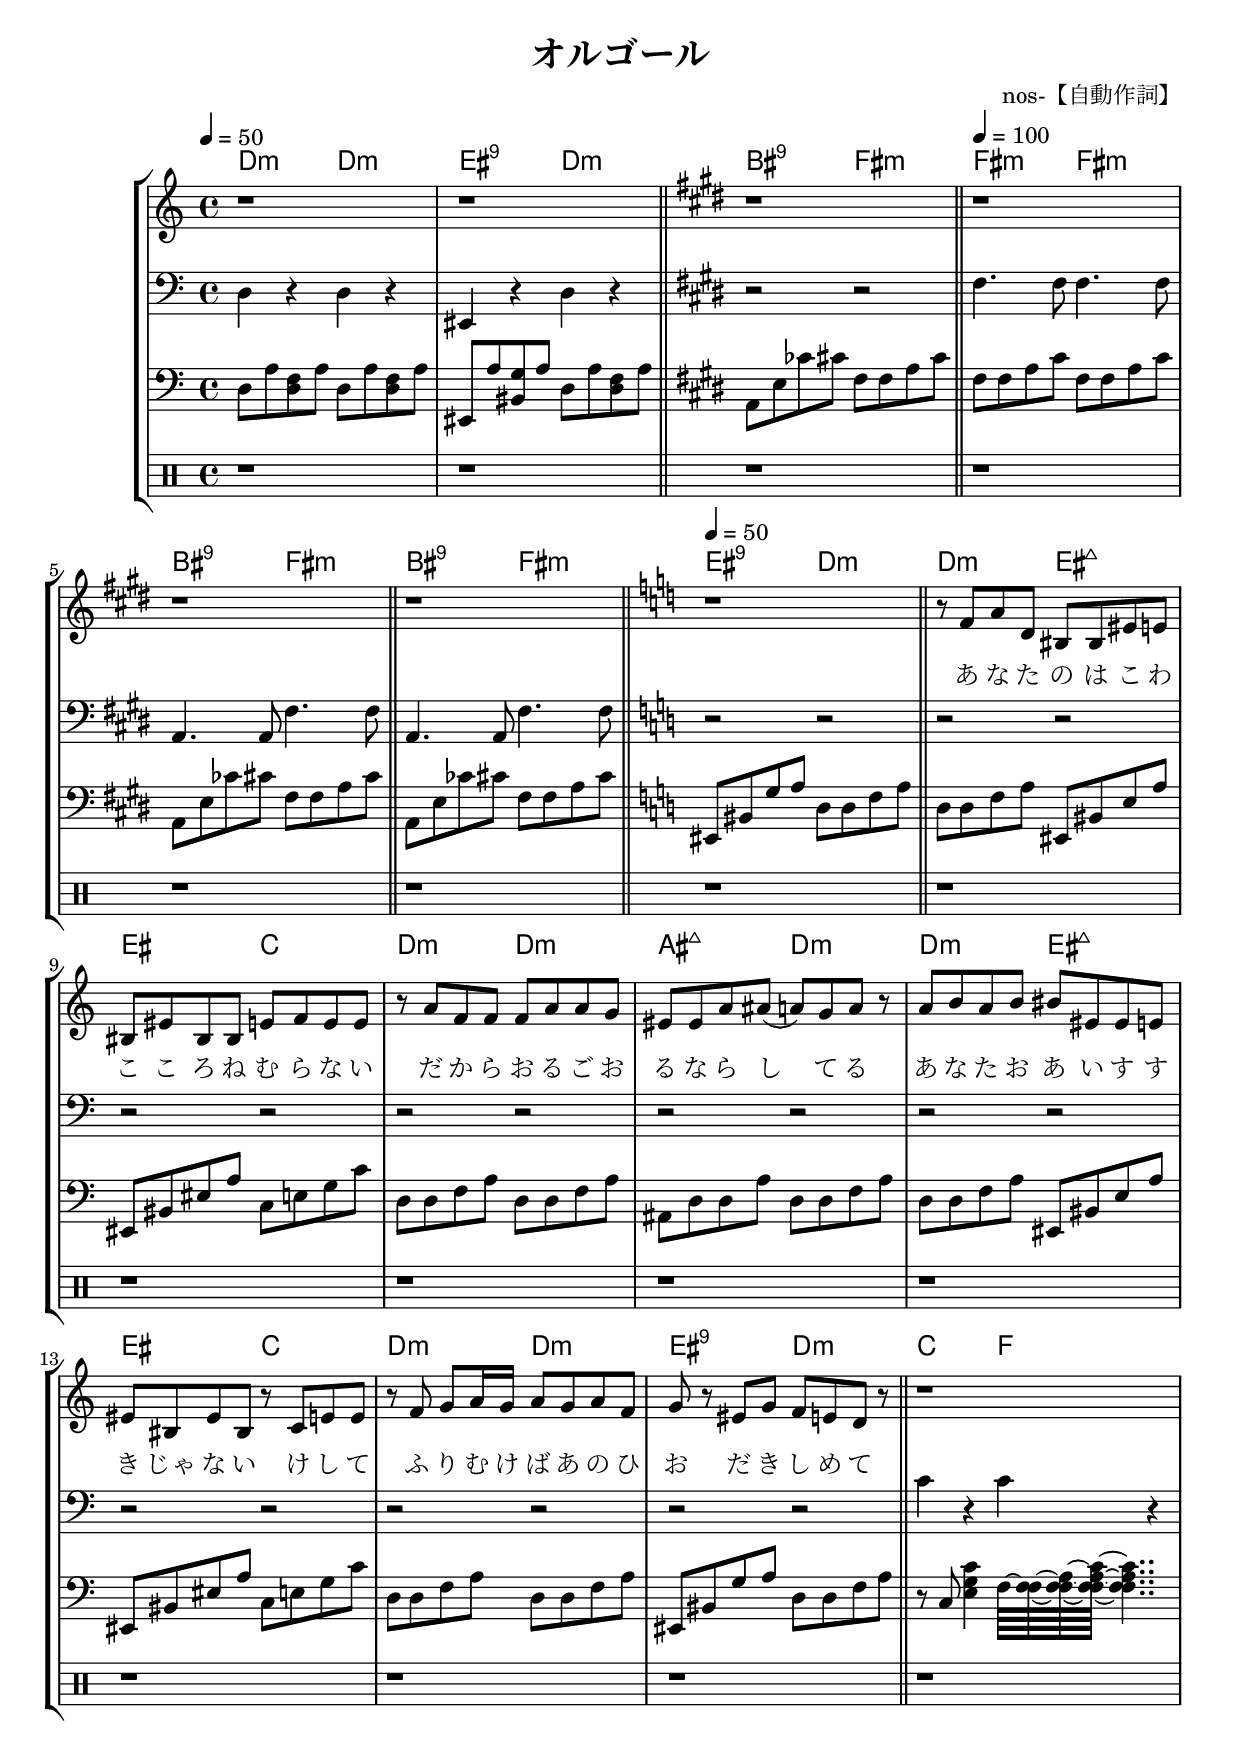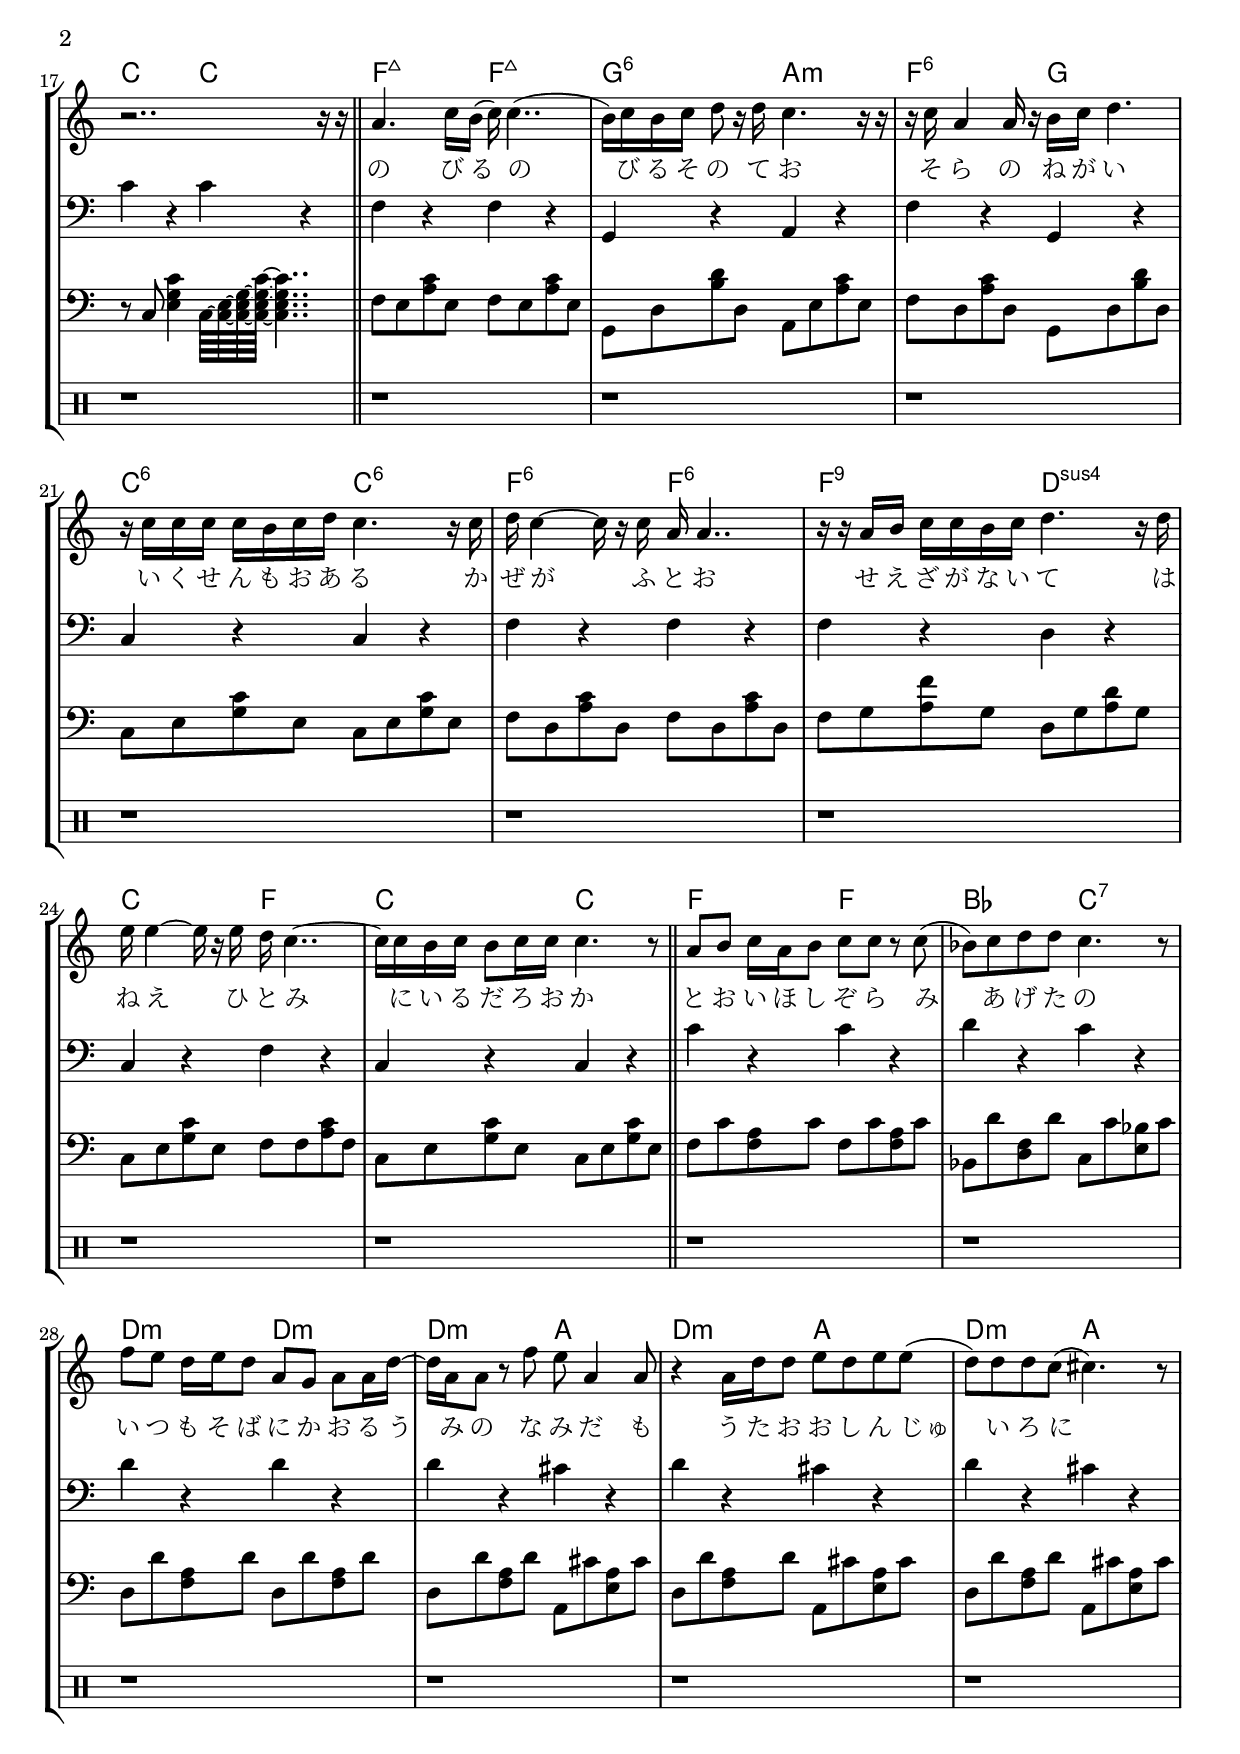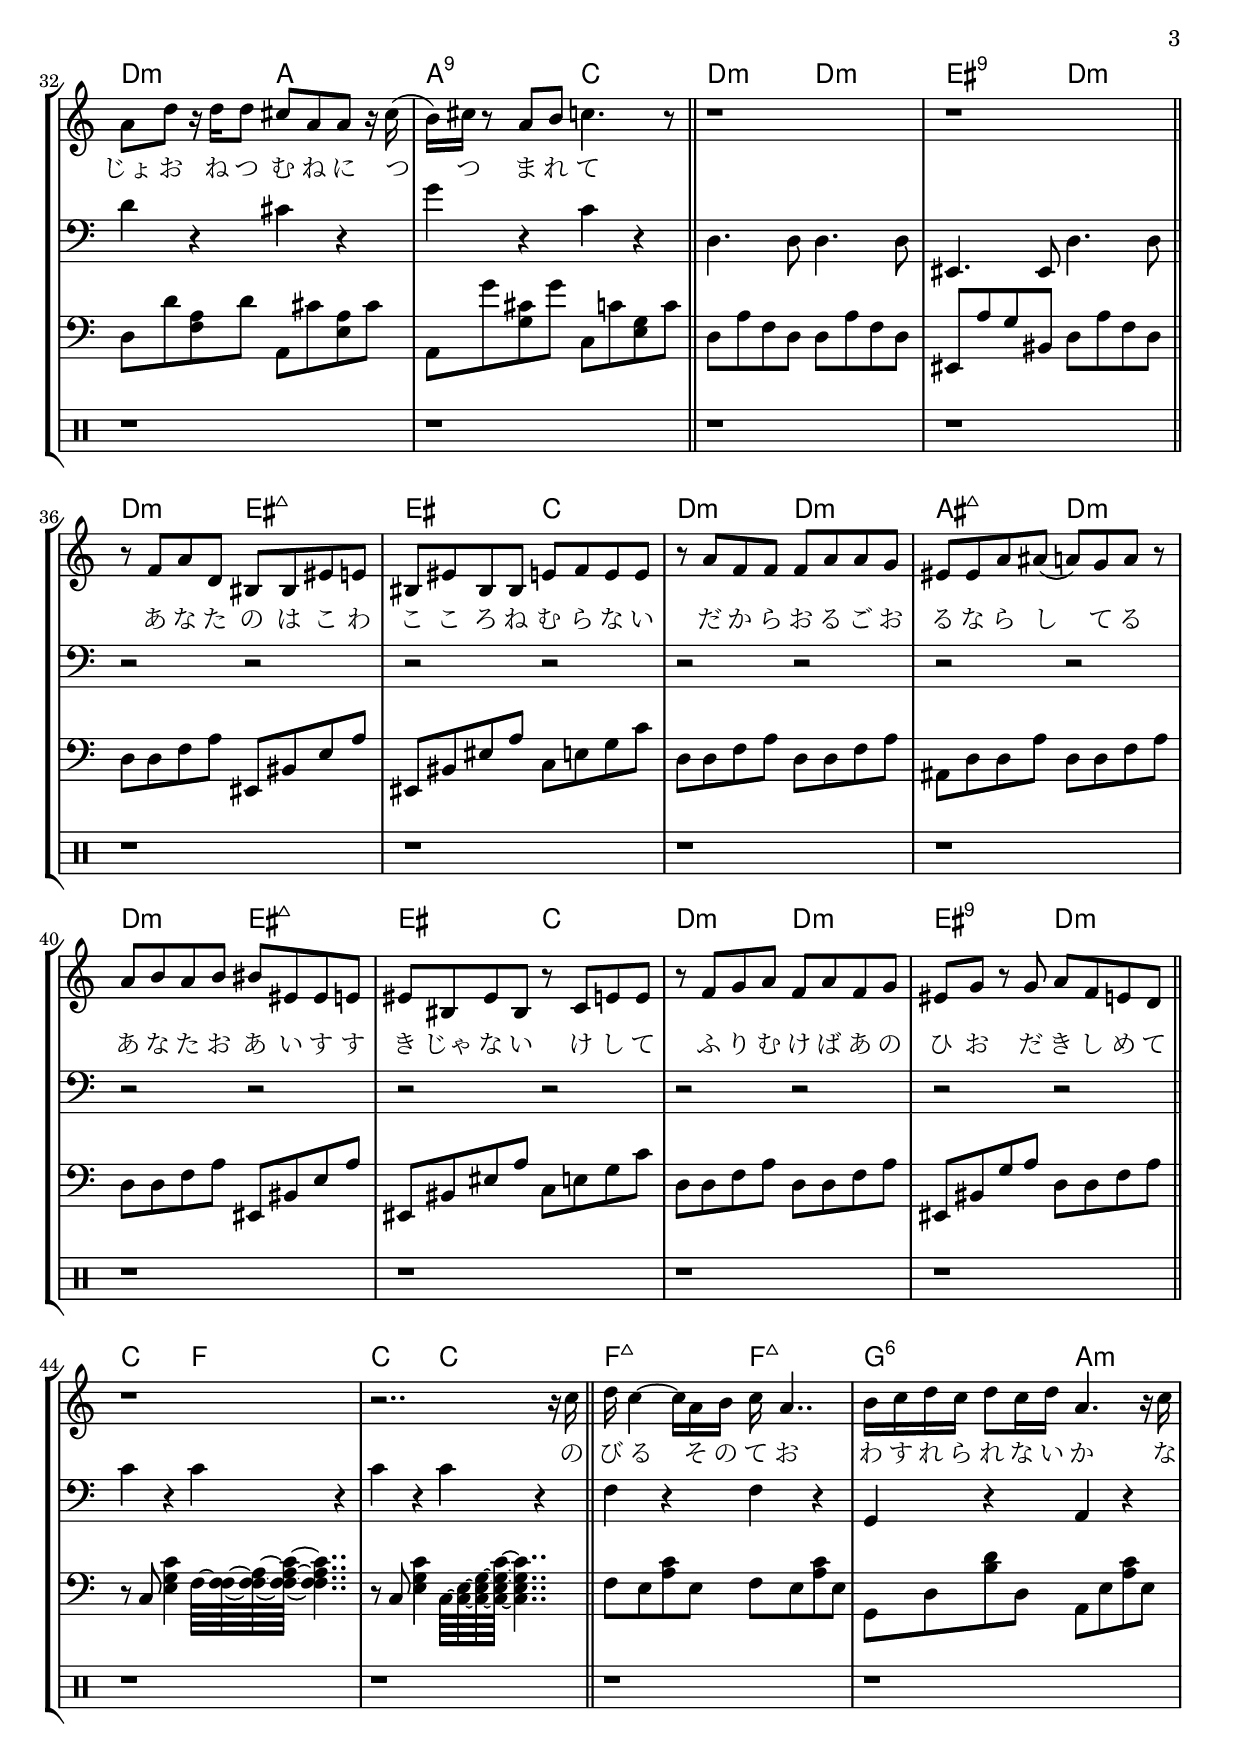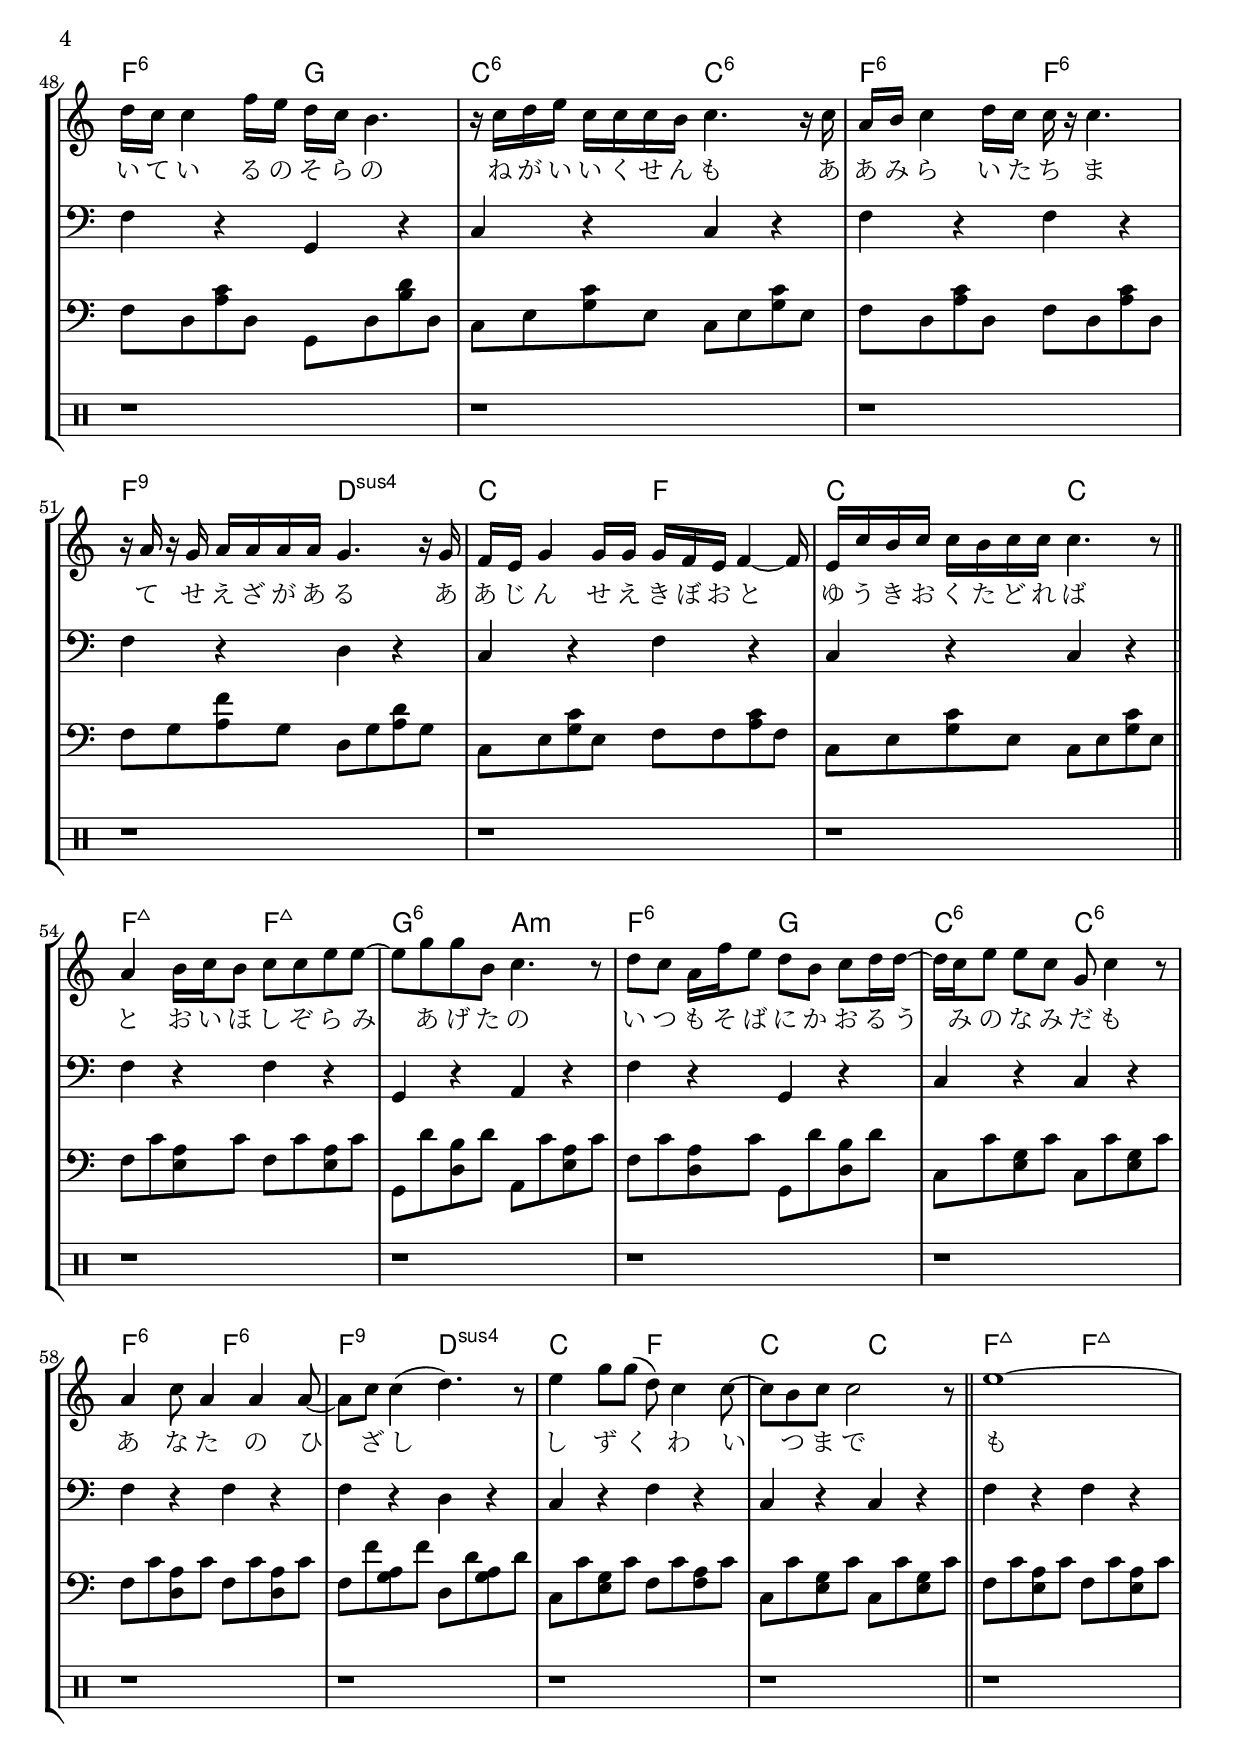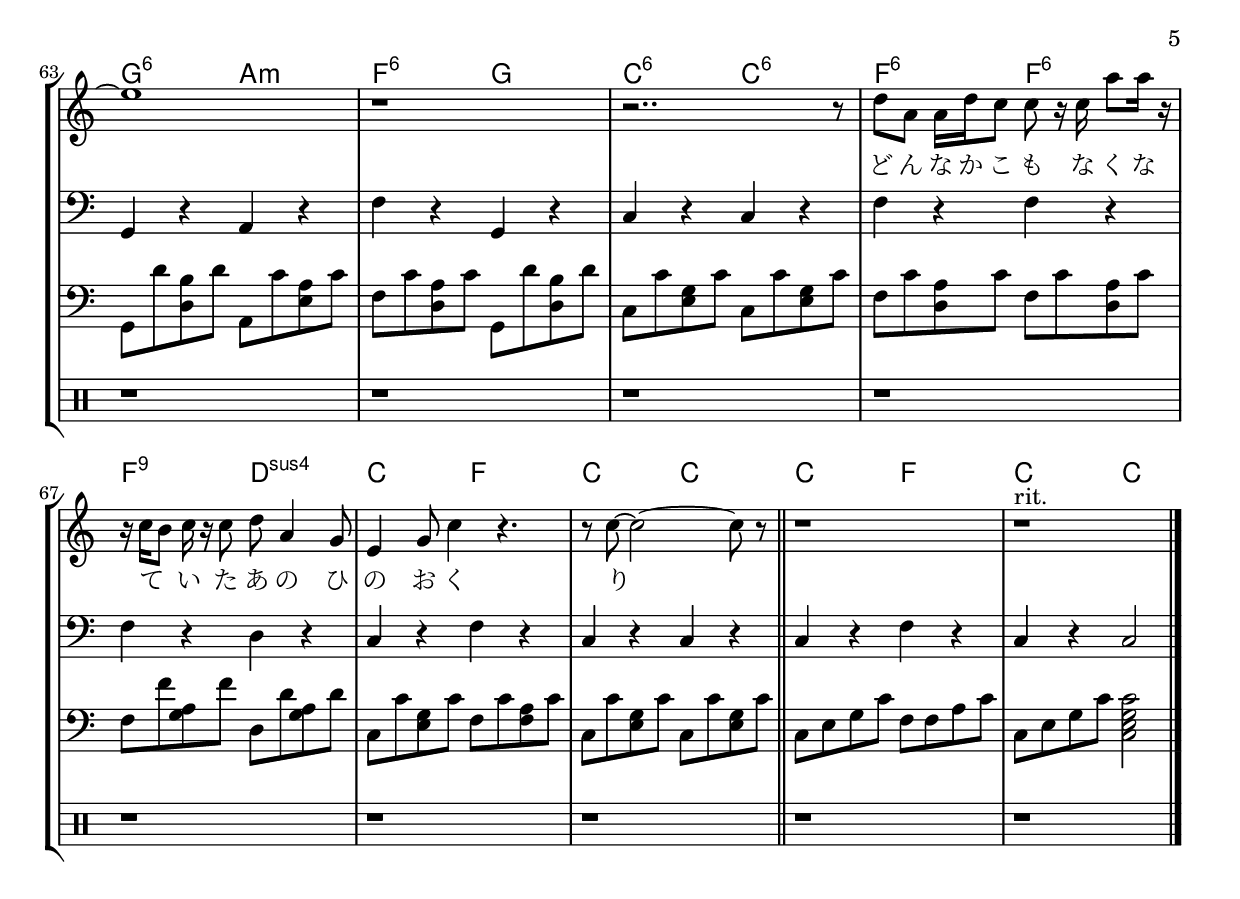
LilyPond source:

\version "2.12.1"

\header {
	title = \markup {オルゴール}
	composer = \markup \center-column {nos-【自動作詞】}
}

harmony = \chordmode {
	d2:m d:m eis:9 d:m 

	bis:9 fis:m 

	fis:m fis:m bis:9 fis:m 

	bis:9 fis:m 

	eis:9 d:m 

	d:m eis:maj7 eis c d:m d:m ais:maj7 d:m d:m eis:maj7 eis c d:m d:m eis:9 d:m 

	c f c c 

	f:maj7 f:maj7 g:6 a:m f:6 g c:6 c:6 f:6 f:6 f:9 d:sus4 c f c c 

	f f bes c:7 d:m d:m d:m a d:m a d:m a d:m a a:9 c 

	d:m d:m eis:9 d:m 

	d:m eis:maj7 eis c d:m d:m ais:maj7 d:m d:m eis:maj7 eis c d:m d:m eis:9 d:m 

	c f c c 

	f:maj7 f:maj7 g:6 a:m f:6 g c:6 c:6 f:6 f:6 f:9 d:sus4 c f c c 

	f:maj7 f:maj7 g:6 a:m f:6 g c:6 c:6 f:6 f:6 f:9 d:sus4 c f c c 

	f:maj7 f:maj7 g:6 a:m f:6 g c:6 c:6 f:6 f:6 f:9 d:sus4 c f c c 

	c f c c 
}

melody = {
	\key c \major
	\tempo 4 = 50
	r1 | r1   
	\key e \major
	r1   
	\tempo 4 = 100
	r1 | r1   
	r1   
	\key c \major
	\tempo 4 = 50
	r1   
	\set Staff.midiInstrument = #"fss0.35"
	r8  f'8  a'8  d'8  bis8  bis8  eis'8  e'8 
	bis8  eis'8  bis8  bis8  e'8  f'8  e'8  e'8 
	r8  a'8  f'8  f'8  f'8  a'8  a'8  g'8 
	eis'8  eis'8  a'8  ais'8  (a'8)  g'8  a'8  r8 
	a'8  b'8  a'8  b'8  bis'8  eis'8  eis'8  e'8 
	eis'8  bis8  eis'8  bis8  r8  c'8  e'8  e'8 
	r8  f'8  g'8  a'16  g'16  a'8  g'8  a'8  f'8 
	g'8  r8  eis'8  g'8  f'8  e'8  d'8  	r8 	r1 | r2.. 
	\set Staff.midiInstrument = #"fss0.35"
	r16  r16 
	a'4.  c''16  b'16  (c''16)  c''4.. 
	(b'16)  c''16  b'16  c''16  d''8  r16  d''16  c''4.  r16  r16 
	r16  c''16  a'4  a'16  r16  b'16  c''16  d''4. 
	r16  c''16  c''16  c''16  c''16  b'16  c''16  d''16  c''4.  r16  c''16 
	d''16  c''4~c''16  r16  c''16  a'16  a'4.. 
	r16  r16  a'16  b'16  c''16  c''16  b'16  c''16  d''4.  r16  d''16 
	e''16  e''4~e''16  r16  e''16  d''16  c''4..~ 
	c''16  c''16  b'16  c''16  b'8  c''16  c''16  c''4.  	\set Staff.midiInstrument = #"fss0.35"
	r8 
	a'8  b'8  c''16  a'16  b'8  c''8  c''8  r8  c''8 
	(bes'8)  c''8  d''8  d''8  c''4.  r8 
	f''8  e''8  d''16  e''16  d''8  a'8  g'8  a'8  a'16  d''16~ 
	d''16  a'16  a'8  r8  f''8  e''8  a'4  a'8 
	r4  a'16  d''16  d''8  e''8  d''8  e''8  e''8 
	(d''8)  d''8  d''8  c''8  (cis''4.)  r8 
	a'8  d''8  r16  d''16  d''8  cis''8  a'8  a'8  r16  cis''16 
	(b'16)  cis''16  r8  a'8  b'8  c''4.  	r8 	r1 | r1   
	\set Staff.midiInstrument = #"fss0.35"
	r8  f'8  a'8  d'8  bis8  bis8  eis'8  e'8 
	bis8  eis'8  bis8  bis8  e'8  f'8  e'8  e'8 
	r8  a'8  f'8  f'8  f'8  a'8  a'8  g'8 
	eis'8  eis'8  a'8  ais'8  (a'8)  g'8  a'8  r8 
	a'8  b'8  a'8  b'8  bis'8  eis'8  eis'8  e'8 
	eis'8  bis8  eis'8  bis8  r8  c'8  e'8  e'8 
	r8  f'8  g'8  a'8  f'8  a'8  f'8  g'8 
	eis'8  g'8  r8  g'8  a'8  f'8  e'8  d'8
	r1 | r2.. 
	\set Staff.midiInstrument = #"fss0.35"
	r16  c''16 
	d''16  c''4~c''16  a'16  b'16  c''16  a'4.. 
	b'16  c''16  d''16  c''16  d''8  c''16  d''16  a'4.  r16  c''16 
	d''16  c''16  c''4  f''16  e''16  d''16  c''16  b'4. 
	r16  c''16  d''16  e''16  c''16  c''16  c''16  b'16  c''4.  r16  c''16 
	a'16  b'16  c''4  d''16  c''16  c''16  r16  c''4. 
	r16  a'16  r16  g'16  a'16  a'16  a'16  a'16  g'4.  r16  g'16 
	f'16  e'16  g'4  g'16  g'16  g'16  f'16  e'16  f'4~f'16 
	e'16  c''16  b'16  c''16  c''16  b'16  c''16  c''16  c''4.  	\set Staff.midiInstrument = #"fss0.35"
	r8 
	a'4  b'16  c''16  b'8  c''8  c''8  e''8  e''8~ 
	e''8  g''8  g''8  b'8  c''4.  r8 
	d''8  c''8  a'16  f''16  e''8  d''8  b'8  c''8  d''16  d''16~ 
	d''16  c''16  e''8  e''8  c''8  g'8  c''4  r8 
	a'4  c''8  a'4  a'4  a'8~ 
	a'8  c''8  c''4  (d''4.)  r8 
	e''4  g''8  g''8  (d''8)  c''4  c''8~ 
	c''8  b'8  c''8  c''2  	r8 	\set Staff.midiInstrument = #"fss0.35"
	 e''1~ 
	e''1 
	 r1 
	r2..  r8 
	d''8  a'8  a'16  d''16  c''8  c''8  r16  c''16  a''8  a''16  r16~ 
	r16  c''16  b'8  c''16  r16  c''8  d''8  a'4  g'8 
	e'4  g'8  c''4  r4.~ 
	r8  c''8  c''2~c''8  	r8 	r1 | r1^"rit." \bar "|."
}

words = \lyricmode {
	
	
	
	
	
	あ  な  た  の  は  こ  わ  こ  こ  ろ  ね  む  ら  な  い  だ  か  ら  お  る  ご  お  る  な  ら  し  て  る  あ  な  た  お  あ  い  す  す  き  じゃ  な  い  け  し  て  ふ  り  む  け  ば  あ  の  ひ  お  だ  き  し  め  て  
	
	の  び  る  の  び  る  そ  の  て  お  そ  ら  の  ね  が  い  い  く  せ  ん  も  お  あ  る  か  ぜ  が  ふ  と  お  せ  え  ざ  が  な  い  て  は  ね  え  ひ  と  み  に  い  る  だ  ろ  お  か  
	と  お  い  ほ  し  ぞ  ら  み  あ  げ  た  の  い  つ  も  そ  ば  に  か  お  る  う  み  の  な  み  だ  も  う  た  お  お  し  ん  じゅ  い  ろ  に  じょ  お  ね  つ  む  ね  に  つ  つ  ま  れ  て  
	
	あ  な  た  の  は  こ  わ  こ  こ  ろ  ね  む  ら  な  い  だ  か  ら  お  る  ご  お  る  な  ら  し  て  る  あ  な  た  お  あ  い  す  す  き  じゃ  な  い  け  し  て  ふ  り  む  け  ば  あ  の  ひ  お  だ  き  し  め  て  
	
	の  び  る  そ  の  て  お  わ  す  れ  ら  れ  な  い  か  な  い  て  い  る  の  そ  ら  の  ね  が  い  い  く  せ  ん  も  あ  あ  み  ら  い  た  ち  ま  て  せ  え  ざ  が  あ  る  あ  あ  じ  ん  せ  え  き  ぼ  お  と  ゆ  う  き  お  く  た  ど  れ  ば  
	と  お  い  ほ  し  ぞ  ら  み  あ  げ  た  の  い  つ  も  そ  ば  に  か  お  る  う  み  の  な  み  だ  も  あ  な  た  の  ひ  ざ  し  し  ず  く  わ  い  つ  ま  で  
	も  ど  ん  な  か  こ  も  な  く  な  て  い  た  あ  の  ひ  の  お  く  り  も  の  
	
}

tempochange = {
	\tempo 4 = 50
	r1 | r1 \bar "||"
	\tempo 4 = 50
	r1 \bar "||"
	\tempo 4 = 100
	r1 | r1 \bar "||"
	\tempo 4 = 100
	r1 \bar "||"
	\tempo 4 = 50
	r1 \bar "||"
	\tempo 4 = 50
	r1 | r1 | r1 | r1 | r1 | r1 | r1 | r1 \bar "||"
	\tempo 4 = 50
	r1 | r1 \bar "||"
	\tempo 4 = 50
	r1 | r1 | r1 | r1 | r1 | r1 | r1 | r1 \bar "||"
	\tempo 4 = 50
	r1 | r1 | r1 | r1 | r1 | r1 | r1 | r1 \bar "||"
	\tempo 4 = 50
	r1 | r1 \bar "||"
	\tempo 4 = 50
	r1 | r1 | r1 | r1 | r1 | r1 | r1 | r1 \bar "||"
	\tempo 4 = 50
	r1 | r1 \bar "||"
	\tempo 4 = 50
	r1 | r1 | r1 | r1 | r1 | r1 | r1 | r1 \bar "||"
	\tempo 4 = 50
	r1 | r1 | r1 | r1 | r1 | r1 | r1 | r1 \bar "||"
	\tempo 4 = 50
	r1 | r1 | r1 | r1 | r1 | r1 | r1 | r1 \bar "||"
	\tempo 4 = 50
	r1 | \tempo 4 = 37 r2 \tempo 4 = 33 r2 \bar "|."
}

mainacc = {
	\clef bass
	\set Staff.midiInstrument = #"Synth Voice"
	\key c \major
	\tempo 4 = 50
	d4 r4
	d4 r4
	eis,4 r4
	d4 r4
	\bar "||"

	\set Staff.midiInstrument = #"Acoustic grand"
	\key e \major
	r2
	r2
	\bar "||"

	\set Staff.midiInstrument = #"Tuba"
	\tempo 4 = 100
	fis4.fis8
	fis4.fis8
	a,4.a,8
	fis4.fis8
	\bar "||"

	\set Staff.midiInstrument = #"Tuba"
	a,4.a,8
	fis4.fis8
	\bar "||"

	\set Staff.midiInstrument = #"Acoustic grand"
	\key c \major
	\tempo 4 = 50
	r2
	r2
	\bar "||"

	\set Staff.midiInstrument = #"Acoustic grand"
	r2
	r2
	r2
	r2
	r2
	r2
	r2
	r2
	r2
	r2
	r2
	r2
	r2
	r2
	r2
	r2
	\bar "||"

	\set Staff.midiInstrument = #"Music box"
	c'4 r4
	c'4 r4
	c'4 r4
	c'4 r4
	\bar "||"

	\set Staff.midiInstrument = #"Blown Bottle"
	f4 r4
	f4 r4
	g,4 r4
	a,4 r4
	f4 r4
	g,4 r4
	c4 r4
	c4 r4
	f4 r4
	f4 r4
	f4 r4
	d4 r4
	c4 r4
	f4 r4
	c4 r4
	c4 r4
	\bar "||"

	\set Staff.midiInstrument = #"Pad 2 (warm)"
	c'4 r4
	c'4 r4
	d'4 r4
	c'4 r4
	d'4 r4
	d'4 r4
	d'4 r4
	cis'4 r4
	d'4 r4
	cis'4 r4
	d'4 r4
	cis'4 r4
	d'4 r4
	cis'4 r4
	g'4 r4
	c'4 r4
	\bar "||"

	\set Staff.midiInstrument = #"Tuba"
	d4.d8
	d4.d8
	eis,4.eis,8
	d4.d8
	\bar "||"

	\set Staff.midiInstrument = #"Acoustic grand"
	r2
	r2
	r2
	r2
	r2
	r2
	r2
	r2
	r2
	r2
	r2
	r2
	r2
	r2
	r2
	r2
	\bar "||"

	\set Staff.midiInstrument = #"Music box"
	c'4 r4
	c'4 r4
	c'4 r4
	c'4 r4
	\bar "||"

	\set Staff.midiInstrument = #"Blown Bottle"
	f4 r4
	f4 r4
	g,4 r4
	a,4 r4
	f4 r4
	g,4 r4
	c4 r4
	c4 r4
	f4 r4
	f4 r4
	f4 r4
	d4 r4
	c4 r4
	f4 r4
	c4 r4
	c4 r4
	\bar "||"

	\set Staff.midiInstrument = #"Pad 2 (warm)"
	f4 r4
	f4 r4
	g,4 r4
	a,4 r4
	f4 r4
	g,4 r4
	c4 r4
	c4 r4
	f4 r4
	f4 r4
	f4 r4
	d4 r4
	c4 r4
	f4 r4
	c4 r4
	c4 r4
	\bar "||"

	\set Staff.midiInstrument = #"Pad 2 (warm)"
	f4 r4
	f4 r4
	g,4 r4
	a,4 r4
	f4 r4
	g,4 r4
	c4 r4
	c4 r4
	f4 r4
	f4 r4
	f4 r4
	d4 r4
	c4 r4
	f4 r4
	c4 r4
	c4 r4
	\bar "||"

	\set Staff.midiInstrument = #"Whistle"
	c4 r4
	f4 r4
	c4 r4
	c2
	\bar "|."
}

subacc = {
	\clef bass
	\set Staff.midiInstrument = #"Synth Voice"
	\key c \major
	\tempo 4 = 50
	d8 a <d f> a
	d8 a <d f> a
	eis,8 a <bis, g> a
	d8 a <d f> a
	\bar "||"

	\set Staff.midiInstrument = #"Synth Voice"
	\key e \major
	a,8 e8 ces'8 cis'8
	fis8 fis8 a8 cis'8
	\bar "||"

	\set Staff.midiInstrument = #"Synth Voice"
	\tempo 4 = 100
	fis8 fis8 a8 cis'8
	fis8 fis8 a8 cis'8
	a,8 e8 ces'8 cis'8
	fis8 fis8 a8 cis'8
	\bar "||"

	\set Staff.midiInstrument = #"Whistle"
	a,8 e8 ces'8 cis'8
	fis8 fis8 a8 cis'8
	\bar "||"

	\set Staff.midiInstrument = #"Synth Voice"
	\key c \major
	\tempo 4 = 50
	eis,8 bis,8 g8 a8
	d8 d8 f8 a8
	\bar "||"

	\set Staff.midiInstrument = #"Lead 6 (voice)"
	d8 d8 f8 a8
	eis,8 bis,8 e8 a8
	eis,8 bis,8 eis8 a8
	c8 e8 g8 c'8
	d8 d8 f8 a8
	d8 d8 f8 a8
	ais,8 d8 d8 a8
	d8 d8 f8 a8
	d8 d8 f8 a8
	eis,8 bis,8 e8 a8
	eis,8 bis,8 eis8 a8
	c8 e8 g8 c'8
	d8 d8 f8 a8
	d8 d8 f8 a8
	eis,8 bis,8 g8 a8
	d8 d8 f8 a8
	\bar "||"

	\set Staff.midiInstrument = #"Blown Bottle"
	r8 c8 <e g c'>4
	f64~ <f~ f~> <f~ f~ a~> <f f a c'>~ <f f a c'>4..
	r8 c8 <e g c'>4
	c64~ <c~ e~> <c~ e~ g~> <c e g c'>~ <c e g c'>4..
	\bar "||"

	\set Staff.midiInstrument = #"Lead 3 (calliope)"
	f8 e <a c'> e
	f8 e <a c'> e
	g,8 d <b d'> d
	a,8 e <a c'> e
	f8 d <a c'> d
	g,8 d <b d'> d
	c8 e <g c'> e
	c8 e <g c'> e
	f8 d <a c'> d
	f8 d <a c'> d
	f8 g <a f'> g
	d8 g <a d'> g
	c8 e <g c'> e
	f8 f <a c'> f
	c8 e <g c'> e
	c8 e <g c'> e
	\bar "||"

	\set Staff.midiInstrument = #"Lead 3 (calliope)"
	f8 c' <f a> c'
	f8 c' <f a> c'
	bes,8 d' <d f> d'
	c8 c' <e bes> c'
	d8 d' <f a> d'
	d8 d' <f a> d'
	d8 d' <f a> d'
	a,8 cis' <e a> cis'
	d8 d' <f a> d'
	a,8 cis' <e a> cis'
	d8 d' <f a> d'
	a,8 cis' <e a> cis'
	d8 d' <f a> d'
	a,8 cis' <e a> cis'
	a,8 g' <g cis'> g'
	c8 c' <e g> c'
	\bar "||"

	\set Staff.midiInstrument = #"Pizzicato Strings"
	d8 a f d
	d8 a f d
	eis,8 a g bis,
	d8 a f d
	\bar "||"

	\set Staff.midiInstrument = #"Lead 6 (voice)"
	d8 d8 f8 a8
	eis,8 bis,8 e8 a8
	eis,8 bis,8 eis8 a8
	c8 e8 g8 c'8
	d8 d8 f8 a8
	d8 d8 f8 a8
	ais,8 d8 d8 a8
	d8 d8 f8 a8
	d8 d8 f8 a8
	eis,8 bis,8 e8 a8
	eis,8 bis,8 eis8 a8
	c8 e8 g8 c'8
	d8 d8 f8 a8
	d8 d8 f8 a8
	eis,8 bis,8 g8 a8
	d8 d8 f8 a8
	\bar "||"

	\set Staff.midiInstrument = #"Blown Bottle"
	r8 c8 <e g c'>4
	f64~ <f~ f~> <f~ f~ a~> <f f a c'>~ <f f a c'>4..
	r8 c8 <e g c'>4
	c64~ <c~ e~> <c~ e~ g~> <c e g c'>~ <c e g c'>4..
	\bar "||"

	\set Staff.midiInstrument = #"Lead 3 (calliope)"
	f8 e <a c'> e
	f8 e <a c'> e
	g,8 d <b d'> d
	a,8 e <a c'> e
	f8 d <a c'> d
	g,8 d <b d'> d
	c8 e <g c'> e
	c8 e <g c'> e
	f8 d <a c'> d
	f8 d <a c'> d
	f8 g <a f'> g
	d8 g <a d'> g
	c8 e <g c'> e
	f8 f <a c'> f
	c8 e <g c'> e
	c8 e <g c'> e
	\bar "||"

	\set Staff.midiInstrument = #"Lead 3 (calliope)"
	f8 c' <e a> c'
	f8 c' <e a> c'
	g,8 d' <d b> d'
	a,8 c' <e a> c'
	f8 c' <d a> c'
	g,8 d' <d b> d'
	c8 c' <e g> c'
	c8 c' <e g> c'
	f8 c' <d a> c'
	f8 c' <d a> c'
	f8 f' <g a> f'
	d8 d' <g a> d'
	c8 c' <e g> c'
	f8 c' <f a> c'
	c8 c' <e g> c'
	c8 c' <e g> c'
	\bar "||"

	\set Staff.midiInstrument = #"Lead 3 (calliope)"
	f8 c' <e a> c'
	f8 c' <e a> c'
	g,8 d' <d b> d'
	a,8 c' <e a> c'
	f8 c' <d a> c'
	g,8 d' <d b> d'
	c8 c' <e g> c'
	c8 c' <e g> c'
	f8 c' <d a> c'
	f8 c' <d a> c'
	f8 f' <g a> f'
	d8 d' <g a> d'
	c8 c' <e g> c'
	f8 c' <f a> c'
	c8 c' <e g> c'
	c8 c' <e g> c'
	\bar "||"

	\set Staff.midiInstrument = #"Pad 4 (choir)"
	c8 e8 g8 c'8
	f8 f8 a8 c'8
	c8 e8 g8 c'8
	<c e g c'>2
	\bar "|."
}

percA = {
	\drummode {
	r1 |r1 \bar "||"
	r1 \bar "||"
	r1 |r1 \bar "||"
	r1 \bar "||"
	r1 \bar "||"
	r1 |r1 |r1 |r1 |r1 |r1 |r1 |r1 \bar "||"
	r1 |r1 \bar "||"
	r1 |r1 |r1 |r1 |r1 |r1 |r1 |r1 \bar "||"
	r1 |r1 |r1 |r1 |r1 |r1 |r1 |r1 \bar "||"
	r1 |r1 \bar "||"
	r1 |r1 |r1 |r1 |r1 |r1 |r1 |r1 \bar "||"
	r1 |r1 \bar "||"
	r1 |r1 |r1 |r1 |r1 |r1 |r1 |r1 \bar "||"
	r1 |r1 |r1 |r1 |r1 |r1 |r1 |r1 \bar "||"
	r1 |r1 |r1 |r1 |r1 |r1 |r1 |r1 \bar "||"
	r1 |r1 \bar "|."
	}
}

percB = {
	\drummode {
	r1 |r1 \bar "||"
	r1 \bar "||"
	r1 |r1 \bar "||"
	r1 \bar "||"
	r1 \bar "||"
	r1 |r1 |r1 |r1 |r1 |r1 |r1 |r1 \bar "||"
	r1 |r1 \bar "||"
	r1 |r1 |r1 |r1 |r1 |r1 |r1 |r1 \bar "||"
	r1 |r1 |r1 |r1 |r1 |r1 |r1 |r1 \bar "||"
	r1 |r1 \bar "||"
	r1 |r1 |r1 |r1 |r1 |r1 |r1 |r1 \bar "||"
	r1 |r1 \bar "||"
	r1 |r1 |r1 |r1 |r1 |r1 |r1 |r1 \bar "||"
	r1 |r1 |r1 |r1 |r1 |r1 |r1 |r1 \bar "||"
	r1 |r1 |r1 |r1 |r1 |r1 |r1 |r1 \bar "||"
	r1 |r1 \bar "|."
	}
}

percC = {
	\drummode {
	r1 |r1 \bar "||"
	r1 \bar "||"
	r1 |r1 \bar "||"
	r1 \bar "||"
	r1 \bar "||"
	r1 |r1 |r1 |r1 |r1 |r1 |r1 |r1 \bar "||"
	r1 |r1 \bar "||"
	r1 |r1 |r1 |r1 |r1 |r1 |r1 |r1 \bar "||"
	r1 |r1 |r1 |r1 |r1 |r1 |r1 |r1 \bar "||"
	r1 |r1 \bar "||"
	r1 |r1 |r1 |r1 |r1 |r1 |r1 |r1 \bar "||"
	r1 |r1 \bar "||"
	r1 |r1 |r1 |r1 |r1 |r1 |r1 |r1 \bar "||"
	r1 |r1 |r1 |r1 |r1 |r1 |r1 |r1 \bar "||"
	r1 |r1 |r1 |r1 |r1 |r1 |r1 |r1 \bar "||"
	r1 |r1 \bar "|."
	}
}

percD = {
	\drummode {
	r1 |r1 \bar "||"
	r1 \bar "||"
	r1 |r1 \bar "||"
	r1 \bar "||"
	r1 \bar "||"
	r1 |r1 |r1 |r1 |r1 |r1 |r1 |r1 \bar "||"
	r1 |r1 \bar "||"
	r1 |r1 |r1 |r1 |r1 |r1 |r1 |r1 \bar "||"
	r1 |r1 |r1 |r1 |r1 |r1 |r1 |r1 \bar "||"
	r1 |r1 \bar "||"
	r1 |r1 |r1 |r1 |r1 |r1 |r1 |r1 \bar "||"
	r1 |r1 \bar "||"
	r1 |r1 |r1 |r1 |r1 |r1 |r1 |r1 \bar "||"
	r1 |r1 |r1 |r1 |r1 |r1 |r1 |r1 \bar "||"
	r1 |r1 |r1 |r1 |r1 |r1 |r1 |r1 \bar "||"
	r1 |r1 \bar "|."
	}
}

percE = {
	\drummode {
	r1 |r1 \bar "||"
	r1 \bar "||"
	r1 |r1 \bar "||"
	r1 \bar "||"
	r1 \bar "||"
	r1 |r1 |r1 |r1 |r1 |r1 |r1 |r1 \bar "||"
	r1 |r1 \bar "||"
	r1 |r1 |r1 |r1 |r1 |r1 |r1 |r1 \bar "||"
	r1 |r1 |r1 |r1 |r1 |r1 |r1 |r1 \bar "||"
	r1 |r1 \bar "||"
	r1 |r1 |r1 |r1 |r1 |r1 |r1 |r1 \bar "||"
	r1 |r1 \bar "||"
	r1 |r1 |r1 |r1 |r1 |r1 |r1 |r1 \bar "||"
	r1 |r1 |r1 |r1 |r1 |r1 |r1 |r1 \bar "||"
	r1 |r1 |r1 |r1 |r1 |r1 |r1 |r1 \bar "||"
	r1 |r1 \bar "|."
	}
}

\score {
	<<
		\new StaffGroup <<
			\new ChordNames {\harmony}
			\new Voice = "melody" {\melody}
			\new Lyrics \lyricsto "melody" \words
			\new Staff = "mainacc" {\mainacc}
			\new Staff = "subacc" {\subacc}
			\new DrumStaff <<
				\new DrumVoice {\percA}
				\new DrumVoice {\percB}
				\new DrumVoice {\percC}
				\new DrumVoice {\percD}
				\new DrumVoice {\percE}
			>>
		>>
	>>
	\layout { }
}
